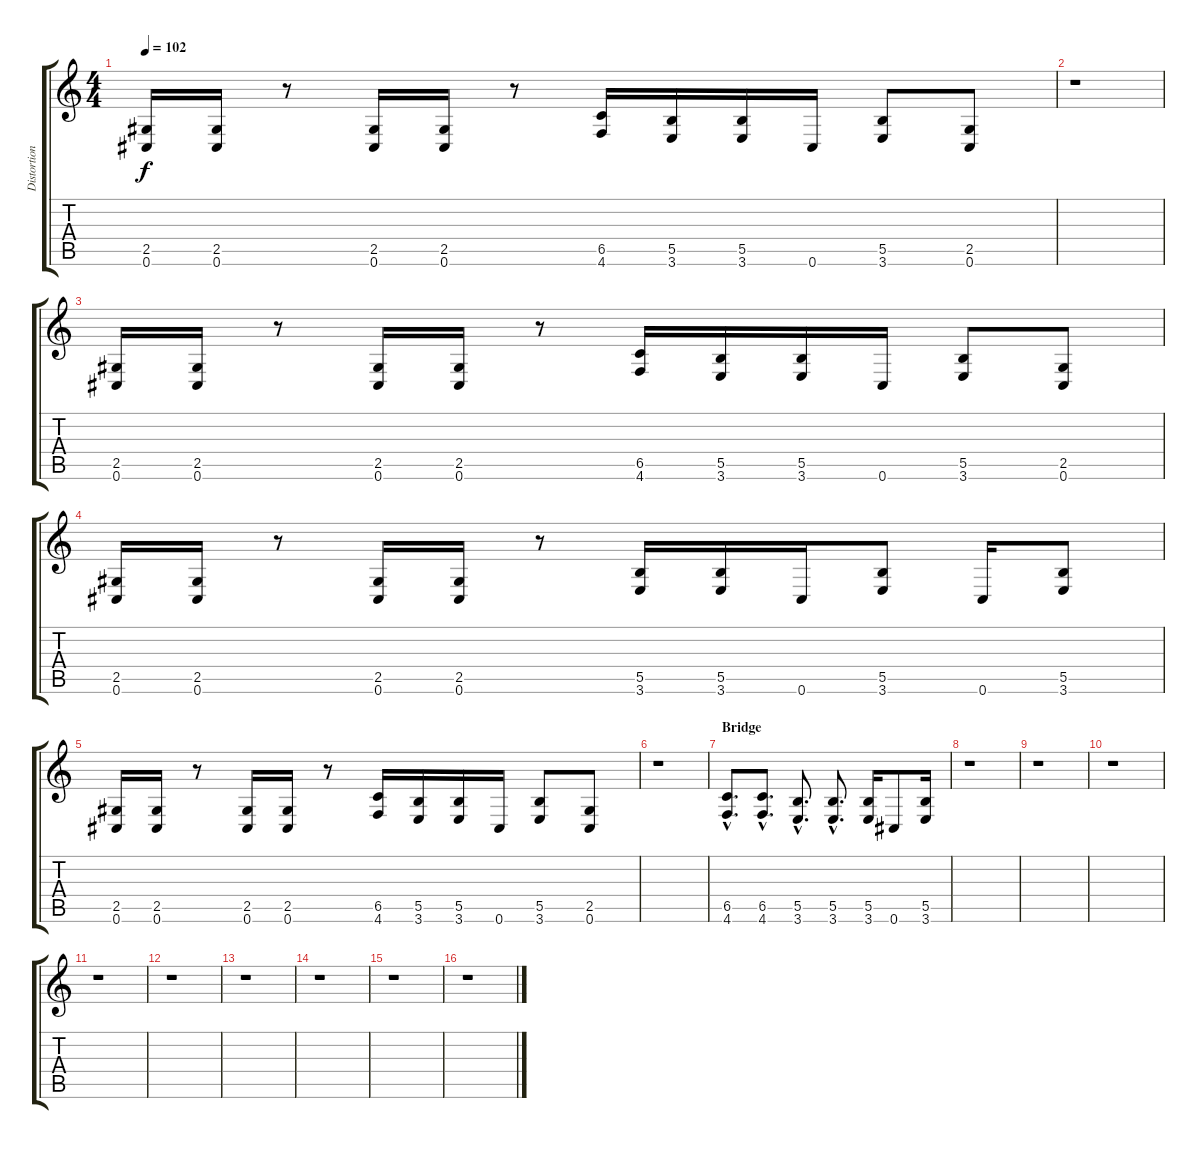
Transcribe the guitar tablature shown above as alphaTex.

\track ("Distortion Guitar" "Distortion") {instrument distortionguitar}
\staff {score tabs}
\tuning (Db4 Ab3 E3 B2 Gb2 Db2) {hide}
\ts (4 4)
\tempo 102
\clef g2
\ks c
(2.5 0.6).16{dy f} (2.5 0.6).16 r.8 (2.5 0.6).16 (2.5 0.6).16 r.8 (6.5 4.6).16 (5.5 3.6).16 (5.5 3.6).16 0.6.16 (5.5 3.6).8 (2.5 0.6).8 |
r.1 |
(2.5 0.6).16 (2.5 0.6).16 r.8 (2.5 0.6).16 (2.5 0.6).16 r.8 (6.5 4.6).16 (5.5 3.6).16 (5.5 3.6).16 0.6.16 (5.5 3.6).8 (2.5 0.6).8 |
(2.5 0.6).16 (2.5 0.6).16 r.8 (2.5 0.6).16 (2.5 0.6).16 r.8 (5.5 3.6).16 (5.5 3.6).16 0.6.16 (5.5 3.6).8 0.6.16 (5.5 3.6).8 |
(2.5 0.6).16 (2.5 0.6).16 r.8 (2.5 0.6).16 (2.5 0.6).16 r.8 (6.5 4.6).16 (5.5 3.6).16 (5.5 3.6).16 0.6.16 (5.5 3.6).8 (2.5 0.6).8 |
r.1 |
\section ("" "Bridge")
(6.5{hac} 4.6{hac}).8{d} (6.5{hac} 4.6{hac}).8{d} (5.5{hac} 3.6{hac}).8{d} (5.5{hac} 3.6{hac}).8{d} (5.5 3.6).16 0.6.8 (5.5 3.6).16 |
r.1 |
r.1 |
r.1 |
r.1 |
r.1 |
r.1 |
r.1 |
r.1 |
r.1
